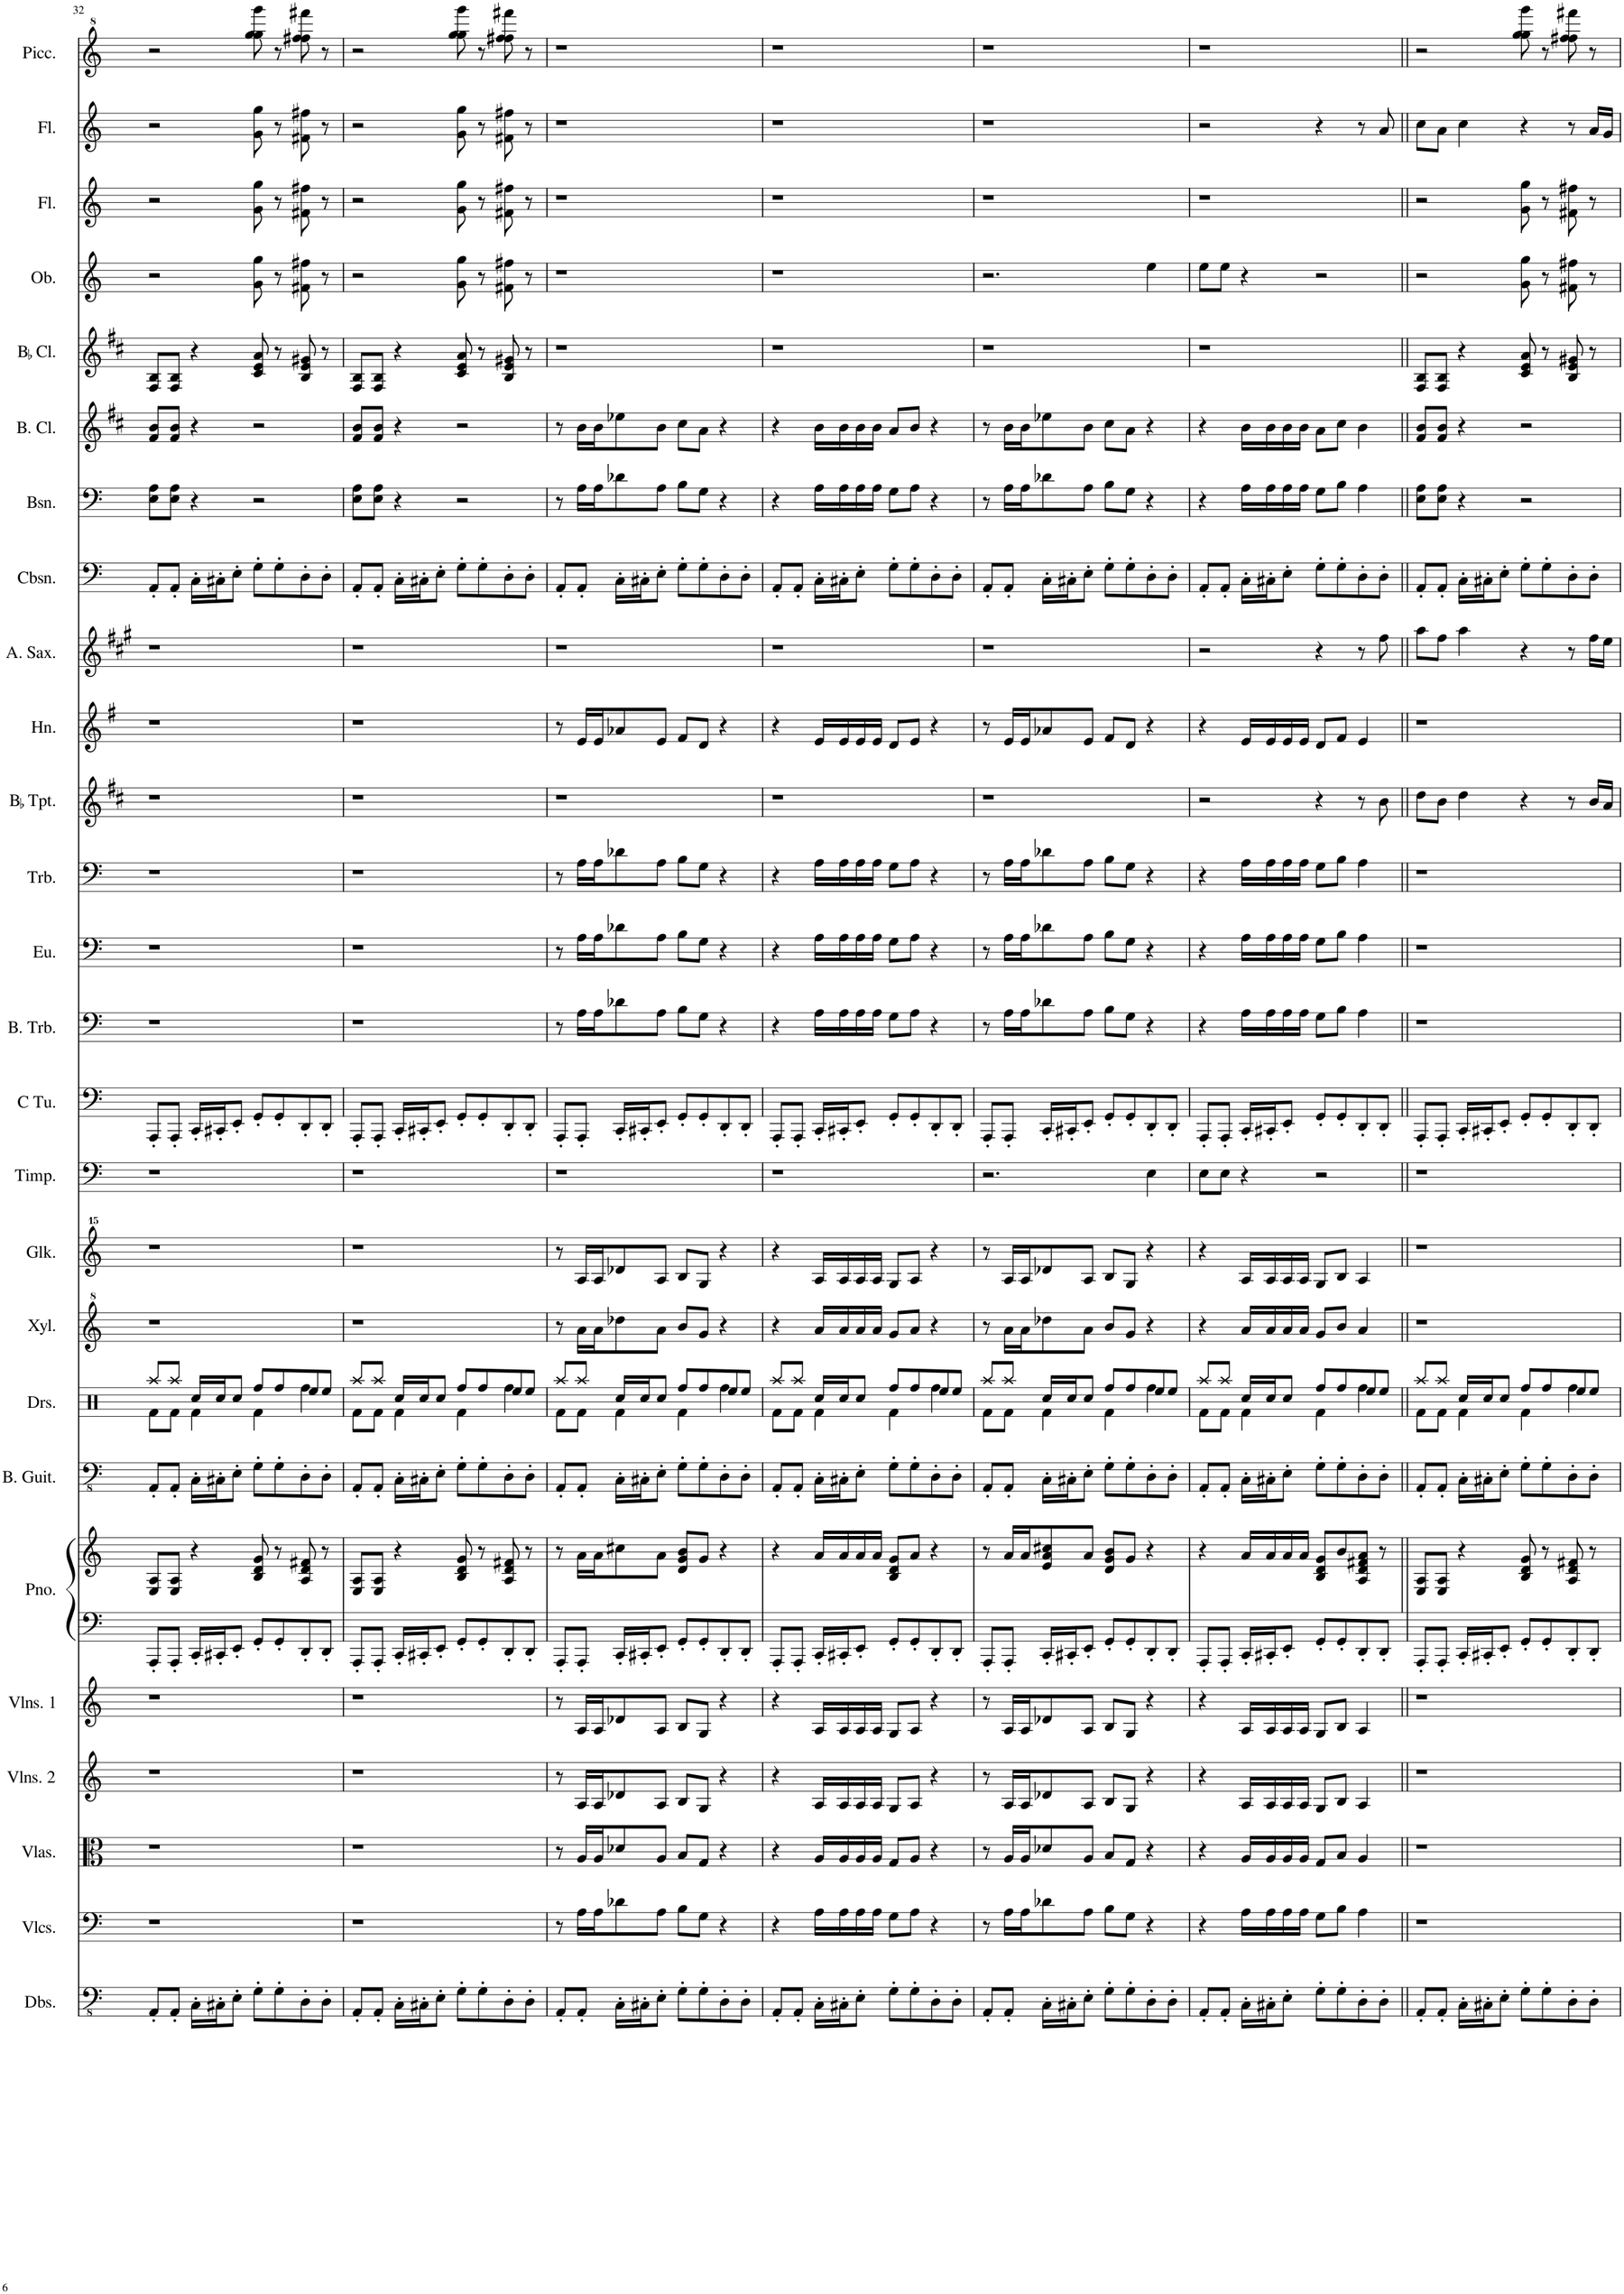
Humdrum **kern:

**kern	**kern	**kern	**kern	**kern	**kern	**kern	**kern	**kern	**kern	**kern	**kern	**kern	**kern	**kern	**kern	**kern	**kern	**kern	**kern	**kern	**kern	**kern	**kern	**kern	**kern	**kern
*part26	*part25	*part24	*part23	*part22	*part21	*part21	*part20	*part19	*part18	*part17	*part16	*part15	*part14	*part13	*part12	*part11	*part10	*part9	*part8	*part7	*part6	*part5	*part4	*part3	*part2	*part1
*staff27	*staff26	*staff25	*staff24	*staff23	*staff22	*staff21	*staff20	*staff19	*staff18	*staff17	*staff16	*staff15	*staff14	*staff13	*staff12	*staff11	*staff10	*staff9	*staff8	*staff7	*staff6	*staff5	*staff4	*staff3	*staff2	*staff1
*I"Double Basses	*I"Violoncellos	*I"Violas	*I"Violins 2	*I"Violins 1	*I"Piano	*	*I"Bass Guitar	*I"Drumset	*I"Xylophone	*I"Glockenspiel	*I"Timpani	*I"C Tuba	*I"Bass Trombone	*I"Euphonium	*I"Trombone	*I"BaccidentalFlat Trumpet	*I"Horn	*I"Alto Saxophone	*I"Contrabassoon	*I"Bassoon	*I"Bass Clarinet	*I"BaccidentalFlat Clarinet	*I"Oboe	*I"Flute	*I"Flute	*I"Piccolo
*I'Dbs.	*I'Vlcs.	*I'Vlas.	*I'Vlns. 2	*I'Vlns. 1	*I'Pno.	*	*I'B. Guit.	*I'Drs.	*I'Xyl.	*I'Glk.	*I'Timp.	*I'C Tu.	*I'B. Trb.	*I'Eu.	*I'Trb.	*I'BaccidentalFlat Tpt.	*I'Hn.	*I'A. Sax.	*I'Cbsn.	*I'Bsn.	*I'B. Cl.	*I'BaccidentalFlat Cl.	*I'Ob.	*I'Fl.	*I'Fl.	*I'Picc.
!!LO:PB:g=z
*clefFv4	*clefF4	*clefC3	*clefG2	*clefG2	*clefF4	*clefG2	*clefFv4	*clefX	*clefG^2	*clefG^^2	*clefF4	*clefF4	*clefF4	*clefF4	*clefF4	*clefG2	*clefG2	*clefG2	*clefF4	*clefF4	*clefG2	*clefG2	*clefG2	*clefG2	*clefG2	*clefG^2
*	*	*	*	*	*	*	*	*	*	*	*	*	*	*	*	*Trd1c2	*Trd4c7	*Trd5c9	*Trd7c12	*	*Trd8c14	*Trd1c2	*	*	*	*Trd-7c-12
*k[]	*k[]	*k[]	*k[]	*k[]	*k[]	*k[]	*k[]	*k[]	*k[]	*k[]	*k[]	*k[]	*k[]	*k[]	*k[]	*k[f#c#]	*k[f#]	*k[f#c#g#]	*k[]	*k[]	*k[f#c#]	*k[f#c#]	*k[]	*k[]	*k[]	*k[]
=32	=32	=32	=32	=32	=32	=32	=32	=32	=32	=32	=32	=32	=32	=32	=32	=32	=32	=32	=32	=32	=32	=32	=32	=32	=32	=32
*	*	*	*	*	*	*	*	*^	*	*	*	*	*	*	*	*	*	*	*	*	*	*	*	*	*	*
*	*	*	*	*	*	*	*	*	*^	*	*	*	*	*	*	*	*	*	*	*	*	*	*	*	*	*	*
8AAA'/L	1r	1r	1r	1r	8AAA'/L	8E/ 8A/L	8AAA'/L	8Rf\L	2ryy	8Raa/L	1r	1r	1r	8AAA'/L	1r	1r	1r	1r	1r	1r	8AA'/L	8E\ 8A\L	8f#/ 8b/L	8F#/ 8B/L	2r	2r	2r	2r
8AAA'/J	.	.	.	.	8AAA'/J	8E/ 8A/J	8AAA'/J	8Rf\J	.	8Raa/J	.	.	.	8AAA'/J	.	.	.	.	.	.	8AA'/J	8E\ 8A\J	8f#/ 8b/J	8F#/ 8B/J	.	.	.	.
16CC'\LL	.	.	.	.	16CC'/LL	4r	16CC'\LL	4Rf\	.	16Rcc/LL	.	.	.	16CC'/LL	.	.	.	.	.	.	16C'\LL	4r	4r	4r	.	.	.	.
16CC#X'\J	.	.	.	.	16CC#X'/J	.	16CC#X'\J	.	.	16Rcc/J	.	.	.	16CC#X'/J	.	.	.	.	.	.	16C#X'\J	.	.	.	.	.	.	.
8EE'\J	.	.	.	.	8EE'/J	.	8EE'\J	.	.	8Rcc/J	.	.	.	8EE'/J	.	.	.	.	.	.	8E'\J	.	.	.	.	.	.	.
8GG'\L	.	.	.	.	8GG'/L	8B/ 8d/ 8g/	8GG'\L	8Rff/L	4Rf\	2ryy	.	.	.	8GG'/L	.	.	.	.	.	.	8G'\L	2r	2r	8c#/ 8e/ 8a/	8g\ 8gg\	8g\ 8gg\	8g\ 8gg\	8ggg\ 8ggg\ 8ggg\ 8gggg\
8GG'\	.	.	.	.	8GG'/	8r	8GG'\	8Rff/	.	.	.	.	.	8GG'/	.	.	.	.	.	.	8G'\	.	.	8r	8r	8r	8r	8r
8DD'\	.	.	.	.	8DD'/	8A/ 8d/ 8f#X/	8DD'\	8Ree/	4Rff\	.	.	.	.	8DD'/	.	.	.	.	.	.	8D'\	.	.	8B/ 8e/ 8g#X/	8f#X\ 8ff#X\	8f#X\ 8ff#X\	8f#X\ 8ff#X\	8fff#X\ 8fff#\ 8fff#\ 8ffff#X\
8DD'\J	.	.	.	.	8DD'/J	8r	8DD'\J	8Ree/J	.	.	.	.	.	8DD'/J	.	.	.	.	.	.	8D'\J	.	.	8r	8r	8r	8r	8r
=33	=33	=33	=33	=33	=33	=33	=33	=33	=33	=33	=33	=33	=33	=33	=33	=33	=33	=33	=33	=33	=33	=33	=33	=33	=33	=33	=33	=33
8AAA'/L	1r	1r	1r	1r	8AAA'/L	8E/ 8A/L	8AAA'/L	8Rf\L	2ryy	8Raa/L	1r	1r	1r	8AAA'/L	1r	1r	1r	1r	1r	1r	8AA'/L	8E\ 8A\L	8f#/ 8b/L	8F#/ 8B/L	2r	2r	2r	2r
8AAA'/J	.	.	.	.	8AAA'/J	8E/ 8A/J	8AAA'/J	8Rf\J	.	8Raa/J	.	.	.	8AAA'/J	.	.	.	.	.	.	8AA'/J	8E\ 8A\J	8f#/ 8b/J	8F#/ 8B/J	.	.	.	.
16CC'\LL	.	.	.	.	16CC'/LL	4r	16CC'\LL	4Rf\	.	16Rcc/LL	.	.	.	16CC'/LL	.	.	.	.	.	.	16C'\LL	4r	4r	4r	.	.	.	.
16CC#X'\J	.	.	.	.	16CC#X'/J	.	16CC#X'\J	.	.	16Rcc/J	.	.	.	16CC#X'/J	.	.	.	.	.	.	16C#X'\J	.	.	.	.	.	.	.
8EE'\J	.	.	.	.	8EE'/J	.	8EE'\J	.	.	8Rcc/J	.	.	.	8EE'/J	.	.	.	.	.	.	8E'\J	.	.	.	.	.	.	.
8GG'\L	.	.	.	.	8GG'/L	8B/ 8d/ 8g/	8GG'\L	8Rff/L	4Rf\	2ryy	.	.	.	8GG'/L	.	.	.	.	.	.	8G'\L	2r	2r	8c#/ 8e/ 8a/	8g\ 8gg\	8g\ 8gg\	8g\ 8gg\	8ggg\ 8ggg\ 8ggg\ 8gggg\
8GG'\	.	.	.	.	8GG'/	8r	8GG'\	8Rff/	.	.	.	.	.	8GG'/	.	.	.	.	.	.	8G'\	.	.	8r	8r	8r	8r	8r
8DD'\	.	.	.	.	8DD'/	8A/ 8d/ 8f#X/	8DD'\	8Ree/	4Rff\	.	.	.	.	8DD'/	.	.	.	.	.	.	8D'\	.	.	8B/ 8e/ 8g#X/	8f#X\ 8ff#X\	8f#X\ 8ff#X\	8f#X\ 8ff#X\	8fff#X\ 8fff#\ 8fff#\ 8ffff#X\
8DD'\J	.	.	.	.	8DD'/J	8r	8DD'\J	8Ree/J	.	.	.	.	.	8DD'/J	.	.	.	.	.	.	8D'\J	.	.	8r	8r	8r	8r	8r
=34	=34	=34	=34	=34	=34	=34	=34	=34	=34	=34	=34	=34	=34	=34	=34	=34	=34	=34	=34	=34	=34	=34	=34	=34	=34	=34	=34	=34
8AAA'/L	8r	8r	8r	8r	8AAA'/L	8r	8AAA'/L	8Rf\L	2ryy	8Raa/L	8r	8r	1r	8AAA'/L	8r	8r	8r	1r	8r	1r	8AA'/L	8r	8r	1r	1r	1r	1r	1r
8AAA'/J	16A\LL	16A/LL	16A/LL	16A/LL	8AAA'/J	16a\LL	8AAA'/J	8Rf\J	.	8Raa/J	16aa\LL	16aa/LL	.	8AAA'/J	16A\LL	16A\LL	16A\LL	.	16e/LL	.	8AA'/J	16A\LL	16b\LL	.	.	.	.	.
.	16A\J	16A/J	16A/J	16A/J	.	16a\J	.	.	.	.	16aa\J	16aa/J	.	.	16A\J	16A\J	16A\J	.	16e/J	.	.	16A\J	16b\J	.	.	.	.	.
16CC'\LL	8d-X\	8d-X/	8d-X/	8d-X/	16CC'/LL	8cc#X\	16CC'\LL	4Rf\	.	16Rcc/LL	8ddd-X\	8ddd-X/	.	16CC'/LL	8d-X\	8d-X\	8d-X\	.	8a-X/	.	16C'\LL	8d-X\	8ee-X\	.	.	.	.	.
16CC#X'\J	.	.	.	.	16CC#X'/J	.	16CC#X'\J	.	.	16Rcc/J	.	.	.	16CC#X'/J	.	.	.	.	.	.	16C#X'\J	.	.	.	.	.	.	.
8EE'\J	8A\J	8A/J	8A/J	8A/J	8EE'/J	8a\J	8EE'\J	.	.	8Rcc/J	8aa\J	8aa/J	.	8EE'/J	8A\J	8A\J	8A\J	.	8e/J	.	8E'\J	8A\J	8b\J	.	.	.	.	.
8GG'\L	8B\L	8B/L	8B/L	8B/L	8GG'/L	8d/ 8g/ 8b/L	8GG'\L	8Rff/L	4Rf\	2ryy	8bb/L	8bb/L	.	8GG'/L	8B\L	8B\L	8B\L	.	8f#/L	.	8G'\L	8B\L	8cc#\L	.	.	.	.	.
8GG'\	8G\J	8G/J	8G/J	8G/J	8GG'/	8g/J	8GG'\	8Rff/	.	.	8gg/J	8gg/J	.	8GG'/	8G\J	8G\J	8G\J	.	8d/J	.	8G'\	8G\J	8a\J	.	.	.	.	.
8DD'\	4r	4r	4r	4r	8DD'/	4r	8DD'\	8Ree/	4Rff\	.	4r	4r	.	8DD'/	4r	4r	4r	.	4r	.	8D'\	4r	4r	.	.	.	.	.
8DD'\J	.	.	.	.	8DD'/J	.	8DD'\J	8Ree/J	.	.	.	.	.	8DD'/J	.	.	.	.	.	.	8D'\J	.	.	.	.	.	.	.
=35	=35	=35	=35	=35	=35	=35	=35	=35	=35	=35	=35	=35	=35	=35	=35	=35	=35	=35	=35	=35	=35	=35	=35	=35	=35	=35	=35	=35
8AAA'/L	4r	4r	4r	4r	8AAA'/L	4r	8AAA'/L	8Rf\L	2ryy	8Raa/L	4r	4r	1r	8AAA'/L	4r	4r	4r	1r	4r	1r	8AA'/L	4r	4r	1r	1r	1r	1r	1r
8AAA'/J	.	.	.	.	8AAA'/J	.	8AAA'/J	8Rf\J	.	8Raa/J	.	.	.	8AAA'/J	.	.	.	.	.	.	8AA'/J	.	.	.	.	.	.	.
16CC'\LL	16A\LL	16A/LL	16A/LL	16A/LL	16CC'/LL	16a/LL	16CC'\LL	4Rf\	.	16Rcc/LL	16aa/LL	16aa/LL	.	16CC'/LL	16A\LL	16A\LL	16A\LL	.	16e/LL	.	16C'\LL	16A\LL	16b\LL	.	.	.	.	.
16CC#X'\J	16A\	16A/	16A/	16A/	16CC#X'/J	16a/	16CC#X'\J	.	.	16Rcc/J	16aa/	16aa/	.	16CC#X'/J	16A\	16A\	16A\	.	16e/	.	16C#X'\J	16A\	16b\	.	.	.	.	.
8EE'\J	16A\	16A/	16A/	16A/	8EE'/J	16a/	8EE'\J	.	.	8Rcc/J	16aa/	16aa/	.	8EE'/J	16A\	16A\	16A\	.	16e/	.	8E'\J	16A\	16b\	.	.	.	.	.
.	16A\JJ	16A/JJ	16A/JJ	16A/JJ	.	16a/JJ	.	.	.	.	16aa/JJ	16aa/JJ	.	.	16A\JJ	16A\JJ	16A\JJ	.	16e/JJ	.	.	16A\JJ	16b\JJ	.	.	.	.	.
8GG'\L	8G\L	8G/L	8G/L	8G/L	8GG'/L	8B/ 8d/ 8g/L	8GG'\L	8Rff/L	4Rf\	2ryy	8gg/L	8gg/L	.	8GG'/L	8G\L	8G\L	8G\L	.	8d/L	.	8G'\L	8G\L	8a/L	.	.	.	.	.
8GG'\	8A\J	8A/J	8A/J	8A/J	8GG'/	8a/J	8GG'\	8Rff/	.	.	8aa/J	8aa/J	.	8GG'/	8A\J	8A\J	8A\J	.	8e/J	.	8G'\	8A\J	8b/J	.	.	.	.	.
8DD'\	4r	4r	4r	4r	8DD'/	4r	8DD'\	8Ree/	4Rff\	.	4r	4r	.	8DD'/	4r	4r	4r	.	4r	.	8D'\	4r	4r	.	.	.	.	.
8DD'\J	.	.	.	.	8DD'/J	.	8DD'\J	8Ree/J	.	.	.	.	.	8DD'/J	.	.	.	.	.	.	8D'\J	.	.	.	.	.	.	.
=36	=36	=36	=36	=36	=36	=36	=36	=36	=36	=36	=36	=36	=36	=36	=36	=36	=36	=36	=36	=36	=36	=36	=36	=36	=36	=36	=36	=36
8AAA'/L	8r	8r	8r	8r	8AAA'/L	8r	8AAA'/L	8Rf\L	2ryy	8Raa/L	8r	8r	2.r	8AAA'/L	8r	8r	8r	1r	8r	1r	8AA'/L	8r	8r	1r	2.r	1r	1r	1r
8AAA'/J	16A\LL	16A/LL	16A/LL	16A/LL	8AAA'/J	16a/LL	8AAA'/J	8Rf\J	.	8Raa/J	16aa\LL	16aa/LL	.	8AAA'/J	16A\LL	16A\LL	16A\LL	.	16e/LL	.	8AA'/J	16A\LL	16b\LL	.	.	.	.	.
.	16A\J	16A/J	16A/J	16A/J	.	16a/J	.	.	.	.	16aa\J	16aa/J	.	.	16A\J	16A\J	16A\J	.	16e/J	.	.	16A\J	16b\J	.	.	.	.	.
16CC'\LL	8d-X\	8d-X/	8d-X/	8d-X/	16CC'/LL	8e/ 8a/ 8cc#X/	16CC'\LL	4Rf\	.	16Rcc/LL	8ddd-X\	8ddd-X/	.	16CC'/LL	8d-X\	8d-X\	8d-X\	.	8a-X/	.	16C'\LL	8d-X\	8ee-X\	.	.	.	.	.
16CC#X'\J	.	.	.	.	16CC#X'/J	.	16CC#X'\J	.	.	16Rcc/J	.	.	.	16CC#X'/J	.	.	.	.	.	.	16C#X'\J	.	.	.	.	.	.	.
8EE'\J	8A\J	8A/J	8A/J	8A/J	8EE'/J	8a/J	8EE'\J	.	.	8Rcc/J	8aa\J	8aa/J	.	8EE'/J	8A\J	8A\J	8A\J	.	8e/J	.	8E'\J	8A\J	8b\J	.	.	.	.	.
8GG'\L	8B\L	8B/L	8B/L	8B/L	8GG'/L	8d/ 8g/ 8b/L	8GG'\L	8Rff/L	4Rf\	2ryy	8bb/L	8bb/L	.	8GG'/L	8B\L	8B\L	8B\L	.	8f#/L	.	8G'\L	8B\L	8cc#\L	.	.	.	.	.
8GG'\	8G\J	8G/J	8G/J	8G/J	8GG'/	8g/J	8GG'\	8Rff/	.	.	8gg/J	8gg/J	.	8GG'/	8G\J	8G\J	8G\J	.	8d/J	.	8G'\	8G\J	8a\J	.	.	.	.	.
8DD'\	4r	4r	4r	4r	8DD'/	4r	8DD'\	8Ree/	4Rff\	.	4r	4r	4E\	8DD'/	4r	4r	4r	.	4r	.	8D'\	4r	4r	.	4ee\	.	.	.
8DD'\J	.	.	.	.	8DD'/J	.	8DD'\J	8Ree/J	.	.	.	.	.	8DD'/J	.	.	.	.	.	.	8D'\J	.	.	.	.	.	.	.
=37	=37	=37	=37	=37	=37	=37	=37	=37	=37	=37	=37	=37	=37	=37	=37	=37	=37	=37	=37	=37	=37	=37	=37	=37	=37	=37	=37	=37
8AAA'/L	4r	4r	4r	4r	8AAA'/L	4r	8AAA'/L	8Rf\L	2ryy	8Raa/L	4r	4r	8E\L	8AAA'/L	4r	4r	4r	2r	4r	2r	8AA'/L	4r	4r	1r	8ee\L	1r	2r	1r
8AAA'/J	.	.	.	.	8AAA'/J	.	8AAA'/J	8Rf\J	.	8Raa/J	.	.	8E\J	8AAA'/J	.	.	.	.	.	.	8AA'/J	.	.	.	8ee\J	.	.	.
16CC'\LL	16A\LL	16A/LL	16A/LL	16A/LL	16CC'/LL	16a/LL	16CC'\LL	4Rf\	.	16Rcc/LL	16aa/LL	16aa/LL	4r	16CC'/LL	16A\LL	16A\LL	16A\LL	.	16e/LL	.	16C'\LL	16A\LL	16b\LL	.	4r	.	.	.
16CC#X'\J	16A\	16A/	16A/	16A/	16CC#X'/J	16a/	16CC#X'\J	.	.	16Rcc/J	16aa/	16aa/	.	16CC#X'/J	16A\	16A\	16A\	.	16e/	.	16C#X'\J	16A\	16b\	.	.	.	.	.
8EE'\J	16A\	16A/	16A/	16A/	8EE'/J	16a/	8EE'\J	.	.	8Rcc/J	16aa/	16aa/	.	8EE'/J	16A\	16A\	16A\	.	16e/	.	8E'\J	16A\	16b\	.	.	.	.	.
.	16A\JJ	16A/JJ	16A/JJ	16A/JJ	.	16a/JJ	.	.	.	.	16aa/JJ	16aa/JJ	.	.	16A\JJ	16A\JJ	16A\JJ	.	16e/JJ	.	.	16A\JJ	16b\JJ	.	.	.	.	.
8GG'\L	8G\L	8G/L	8G/L	8G/L	8GG'/L	8B/ 8d/ 8g/L	8GG'\L	8Rff/L	4Rf\	2ryy	8gg/L	8gg/L	2r	8GG'/L	8G\L	8G\L	8G\L	4r	8d/L	4r	8G'\L	8G\L	8a\L	.	2r	.	4r	.
8GG'\	8B\J	8B/J	8B/J	8B/J	8GG'/	8b/	8GG'\	8Rff/	.	.	8bb/J	8bb/J	.	8GG'/	8B\J	8B\J	8B\J	.	8f#/J	.	8G'\	8B\J	8cc#\J	.	.	.	.	.
8DD'\	4A\	4A/	4A/	4A/	8DD'/	8A/ 8d/ 8f#X/ 8a/J	8DD'\	8Ree/	4Rff\	.	4aa/	4aa/	.	8DD'/	4A\	4A\	4A\	8r	4e/	8r	8D'\	4A\	4b\	.	.	.	8r	.
8DD'\J	.	.	.	.	8DD'/J	8r	8DD'\J	8Ree/J	.	.	.	.	.	8DD'/J	.	.	.	8b\	.	8ff#\	8D'\J	.	.	.	.	.	8a/	.
=38||	=38||	=38||	=38||	=38||	=38||	=38||	=38||	=38||	=38||	=38||	=38||	=38||	=38||	=38||	=38||	=38||	=38||	=38||	=38||	=38||	=38||	=38||	=38||	=38||	=38||	=38||	=38||	=38||
8AAA'/L	1r	1r	1r	1r	8AAA'/L	8E/ 8A/L	8AAA'/L	8Rf\L	2ryy	8Raa/L	1r	1r	1r	8AAA'/L	1r	1r	1r	8dd\L	1r	8aa\L	8AA'/L	8E\ 8A\L	8f#/ 8b/L	8F#/ 8B/L	2r	2r	8cc\L	2r
8AAA'/J	.	.	.	.	8AAA'/J	8E/ 8A/J	8AAA'/J	8Rf\J	.	8Raa/J	.	.	.	8AAA'/J	.	.	.	8b\J	.	8ff#\J	8AA'/J	8E\ 8A\J	8f#/ 8b/J	8F#/ 8B/J	.	.	8a\J	.
16CC'\LL	.	.	.	.	16CC'/LL	4r	16CC'\LL	4Rf\	.	16Rcc/LL	.	.	.	16CC'/LL	.	.	.	4dd\	.	4aa\	16C'\LL	4r	4r	4r	.	.	4cc\	.
16CC#X'\J	.	.	.	.	16CC#X'/J	.	16CC#X'\J	.	.	16Rcc/J	.	.	.	16CC#X'/J	.	.	.	.	.	.	16C#X'\J	.	.	.	.	.	.	.
8EE'\J	.	.	.	.	8EE'/J	.	8EE'\J	.	.	8Rcc/J	.	.	.	8EE'/J	.	.	.	.	.	.	8E'\J	.	.	.	.	.	.	.
8GG'\L	.	.	.	.	8GG'/L	8B/ 8d/ 8g/	8GG'\L	8Rff/L	4Rf\	2ryy	.	.	.	8GG'/L	.	.	.	4r	.	4r	8G'\L	2r	2r	8c#/ 8e/ 8a/	8g\ 8gg\	8g\ 8gg\	4r	8ggg\ 8ggg\ 8ggg\ 8gggg\
8GG'\	.	.	.	.	8GG'/	8r	8GG'\	8Rff/	.	.	.	.	.	8GG'/	.	.	.	.	.	.	8G'\	.	.	8r	8r	8r	.	8r
8DD'\	.	.	.	.	8DD'/	8A/ 8d/ 8f#X/	8DD'\	8Ree/	4Rff\	.	.	.	.	8DD'/	.	.	.	8r	.	8r	8D'\	.	.	8B/ 8e/ 8g#X/	8f#X\ 8ff#X\	8f#X\ 8ff#X\	8r	8fff#X\ 8fff#\ 8fff#\ 8ffff#X\
8DD'\J	.	.	.	.	8DD'/J	8r	8DD'\J	8Ree/J	.	.	.	.	.	8DD'/J	.	.	.	16b/LL	.	16ff#\LL	8D'\J	.	.	8r	8r	8r	16a/LL	8r
.	.	.	.	.	.	.	.	.	.	.	.	.	.	.	.	.	.	16a/JJ	.	16ee\JJ	.	.	.	.	.	.	16g/JJ	.
*	*	*	*	*	*	*	*	*v	*v	*v	*	*	*	*	*	*	*	*	*	*	*	*	*	*	*	*	*	*
=	=	=	=	=	=	=	=	=	=	=	=	=	=	=	=	=	=	=	=	=	=	=	=	=	=	=
*-	*-	*-	*-	*-	*-	*-	*-	*-	*-	*-	*-	*-	*-	*-	*-	*-	*-	*-	*-	*-	*-	*-	*-	*-	*-	*-
